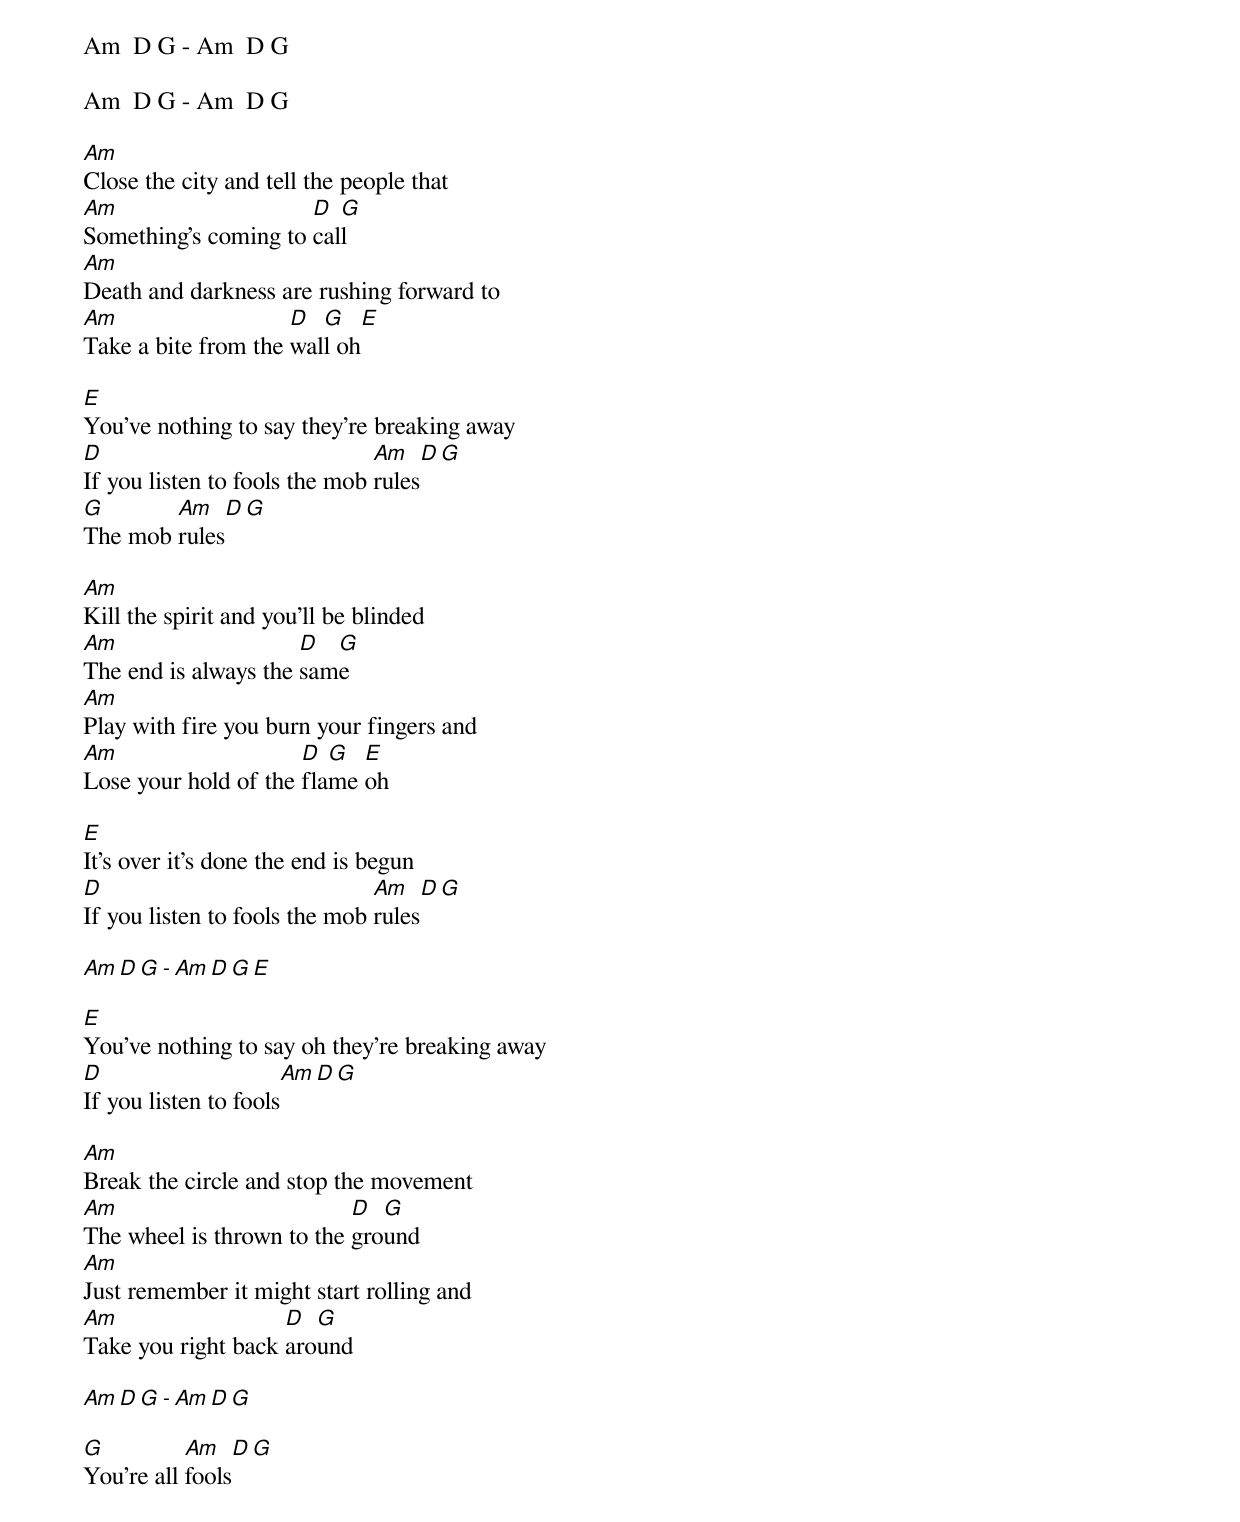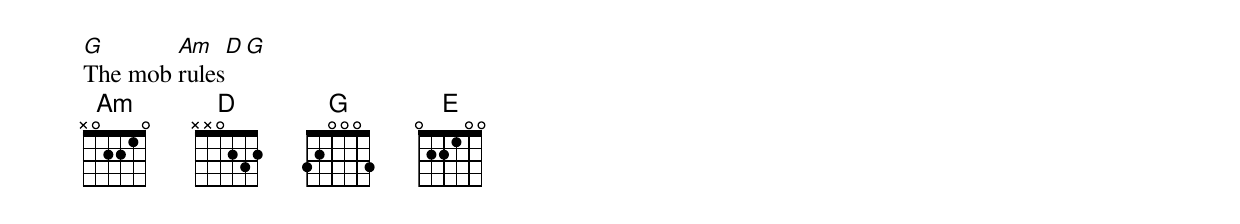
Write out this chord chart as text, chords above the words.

Am  D G - Am  D G

Am  D G - Am  D G

Am
Close the city and tell the people that
Am                    D  G
Something's coming to call
Am
Death and darkness are rushing forward to
Am                   D  G   E
Take a bite from the wall oh

E
You've nothing to say they're breaking away
D                              Am   D  G
If you listen to fools the mob rules
G       Am   D  G
The mob rules

Am
Kill the spirit and you'll be blinded
Am                    D  G
The end is always the same
Am
Play with fire you burn your fingers and
Am                    D  G  E
Lose your hold of the flame oh

E
It's over it's done the end is begun
D                              Am   D  G
If you listen to fools the mob rules

Am  D G - Am  D G E

E
You've nothing to say oh they're breaking away
D                     Am   D  G
If you listen to fools

Am
Break the circle and stop the movement
Am                         D  G
The wheel is thrown to the ground
Am
Just remember it might start rolling and
Am                  D  G
Take you right back around

Am  D G - Am  D G

G          Am   D  G
You're all fools
G       Am   D  G
The mob rules
